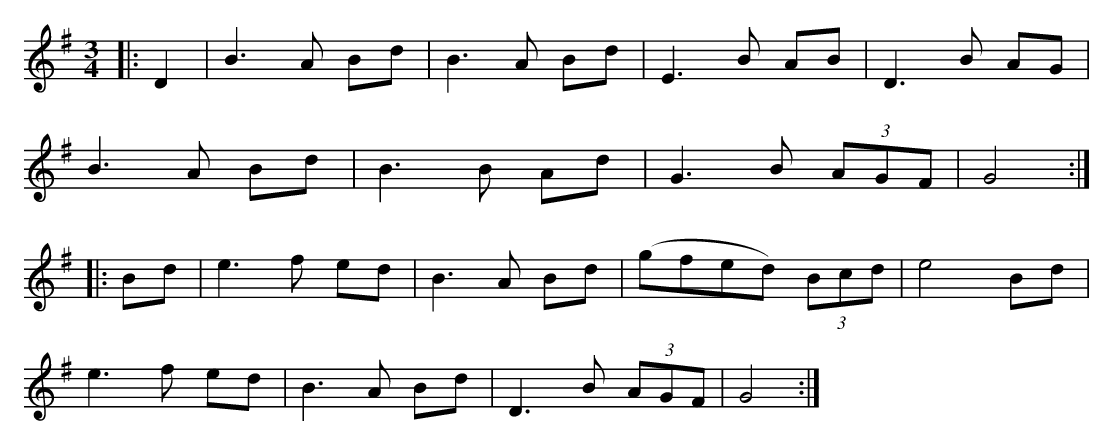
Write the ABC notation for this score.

X:1
M:3/4
K:Dmix
|:D2|B3 A Bd|B3 A Bd|E3 B AB|D3 B AG|
B3 A Bd|B3 B Ad|G3 B (3AGF|G4:|
|:Bd|e3 f ed|B3 A Bd|(gfed) (3Bcd|e4 Bd|
e3 f ed|B3 A Bd|D3 B (3AGF|G4:|
